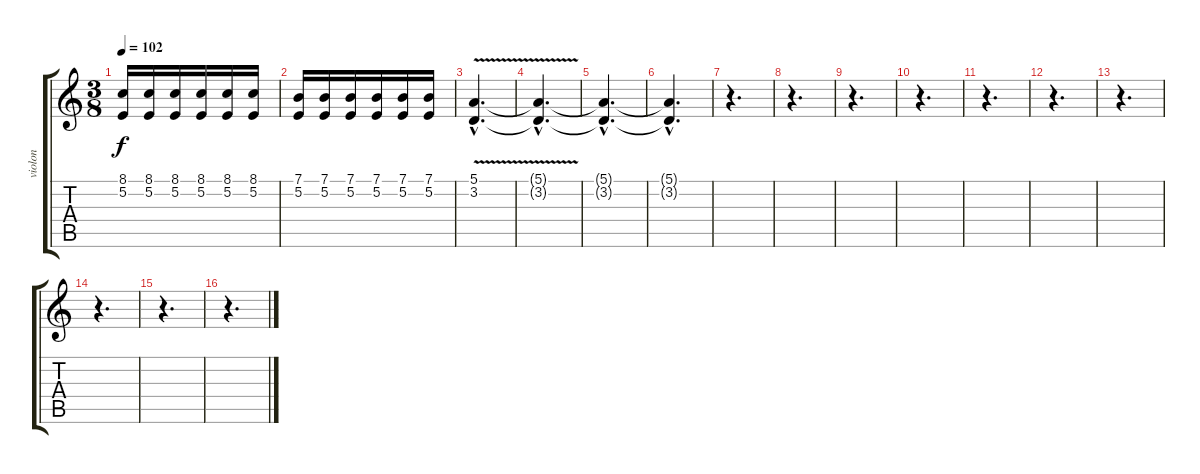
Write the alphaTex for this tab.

\track ("violon" "violon") {instrument violin}
\staff {score tabs}
\tuning (E4 B3 G3 D3 A2 E2) {hide}
\ts (3 8)
\tempo 102
\clef g2
\ks c
(8.1 5.2).16{dy f} (8.1 5.2).16 (8.1 5.2).16 (8.1 5.2).16 (8.1 5.2).16 (8.1 5.2).16 |
(7.1 5.2).16 (7.1 5.2).16 (7.1 5.2).16 (7.1 5.2).16 (7.1 5.2).16 (7.1 5.2).16 |
(5.1{v hac} 3.2{v hac}).4{d} |
(5.1{hac t} 3.2{hac t}).4{d} |
(5.1{hac t} 3.2{hac t}).4{d} |
(5.1{hac t} 3.2{hac t}).4{d} |
r.4{d} |
r.4{d} |
r.4{d} |
r.4{d} |
r.4{d} |
r.4{d} |
r.4{d} |
r.4{d} |
r.4{d} |
r.4{d}
